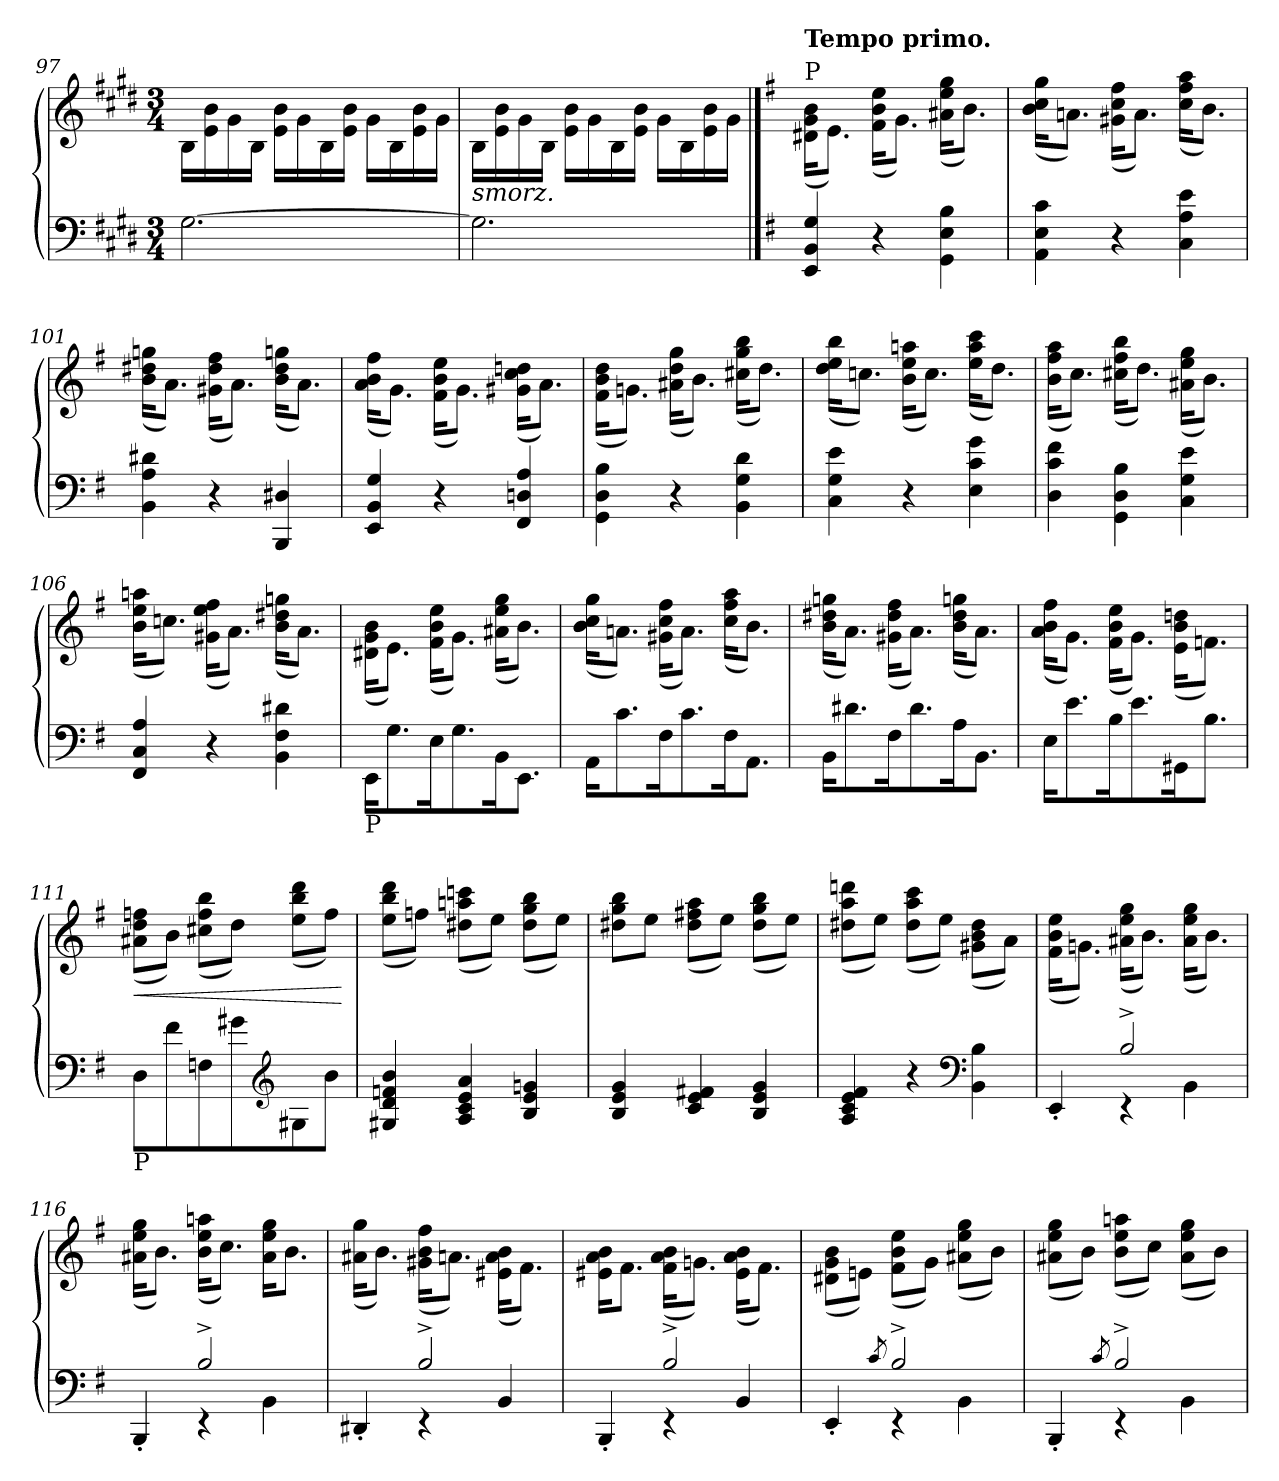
**kern	**kern	**dynam
*part1	*part1	*part1
*staff2	*staff1	*staff1/2
*clefF4	*clefG2	*
*k[f#c#g#d#]	*k[f#c#g#d#]	*
*M3/4	*M3/4	*
=97	=97	=97
*	*^	*
[2.G#\	2.ryy	16B\LL	.
.	.	16e\ 16b\	.
.	.	16g#\	.
.	.	16B\JJ	.
.	.	16e\ 16b\LL	.
.	.	16g#\	.
.	.	16B\	.
.	.	16e\ 16b\JJ	.
.	.	16g#\LL	.
.	.	16B\	.
.	.	16e\ 16b\	.
.	.	16g#\JJ	.
!!LO:PB:g=z	!!
=98	=98	=98	=98
!	!LO:TX:b:i:t=smorz.	!	!
2.G#\]	2.ryy	16B\LL	.
.	.	16e\ 16b\	.
.	.	16g#\	.
.	.	16B\JJ	.
.	.	16e\ 16b\LL	.
.	.	16g#\	.
.	.	16B\	.
.	.	16e\ 16b\JJ	.
.	.	16g#\LL	.
.	.	16B\	.
.	.	16e\ 16b\	.
.	.	16g#\JJ	.
==99	==99	==99	==99
*k[f#]	*k[f#]	*	*
!	!LO:TX:a:B:t=Tempo primo.	!	!
!	!LO:TX:a:t=P	!	!
4EE/ 4BB/ 4G/	2.ryy	(<16d#X\ 16g\ 16b\KL	.
.	.	8.e\J)	.
4r	.	(<16f#\ 16b\ 16ee\KL	.
.	.	8.g\J)	.
4GG\ 4E\ 4B\	.	(<16a#X\ 16ee\ 16gg\KL	.
.	.	8.b\J)	.
=100	=100	=100	=100
4AA\ 4E\ 4c\	2.ryy	(<16b\ 16cc\ 16gg\KL	.
.	.	8.an\J)	.
4r	.	(<16g#X\ 16cc\ 16ff#\KL	.
.	.	8.a\J)	.
4C\ 4A\ 4e\	.	(<16cc\ 16ff#\ 16aa\KL	.
.	.	8.b\J)	.
=101	=101	=101	=101
4BB\ 4A\ 4d#X\	2.ryy	(<16b\ 16dd#X\ 16ggn\KL	.
.	.	8.a\J)	.
4r	.	(<16g#X\ 16dd#\ 16ff#\KL	.
.	.	8.a\J)	.
4BBB/ 4D#X/	.	(<16b\ 16dd#\ 16ggn\KL	.
.	.	8.a\J)	.
!!LO:LB:g=z	!!
=102	=102	=102	=102
4EE/ 4BB/ 4G/	2.ryy	(<16a\ 16b\ 16ff#\KL	.
.	.	8.g\J)	.
4r	.	(<16f#\ 16b\ 16ee\KL	.
.	.	8.g\J)	.
4FF#/ 4Dn/ 4A/	.	(<16g#X\ 16cc\ 16ddn\KL	.
.	.	8.a\J)	.
=103	=103	=103	=103
4GG\ 4D\ 4B\	2.ryy	(<16f#\ 16b\ 16dd\KL	.
.	.	8.gn\J)	.
4r	.	(<16a#X\ 16dd\ 16gg\KL	.
.	.	8.b\J)	.
4BB\ 4G\ 4d\	.	(<16cc#X\ 16gg\ 16bb\KL	.
.	.	8.dd\J)	.
=104	=104	=104	=104
4C\ 4G\ 4e\	2.ryy	(<16dd\ 16ee\ 16bb\KL	.
.	.	8.ccn\J)	.
4r	.	(<16b\ 16ee\ 16aan\KL	.
.	.	8.cc\J)	.
4E\ 4c\ 4g\	.	(<16ee\ 16aa\ 16ccc\KL	.
.	.	8.dd\J)	.
=105	=105	=105	=105
4D\ 4c\ 4f#\	2.ryy	(<16b\ 16ff#\ 16aa\KL	.
.	.	8.cc\J)	.
4GG\ 4D\ 4B\	.	(<16cc#X\ 16ff#\ 16bb\KL	.
.	.	8.dd\J)	.
4C\ 4G\ 4e\	.	(<16a#X\ 16ee\ 16gg\KL	.
.	.	8.b\J)	.
!!LO:LB:g=z	!!
=106	=106	=106	=106
4FF#/ 4C/ 4A/	2.ryy	(<16b\ 16ee\ 16aan\KL	.
.	.	8.ccn\J)	.
4r	.	(<16g#X\ 16ee\ 16ff#\KL	.
.	.	8.a\J)	.
4BB\ 4F#\ 4d#X\	.	(<16b\ 16dd#X\ 16ggn\KL	.
.	.	8.a\J)	.
=107	=107	=107	=107
!LO:TX:b:t=P	!	!	!
16EE\KL	2.ryy	(<16d#X\ 16g\ 16b\KL	.
8.G\	.	8.e\J)	.
16E\K	.	(<16f#\ 16b\ 16ee\KL	.
8.G\	.	8.g\J)	.
16BB\K	.	(<16a#X\ 16ee\ 16gg\KL	.
8.EE\J	.	8.b\J)	.
=108	=108	=108	=108
16AA\KL	2.ryy	(<16b\ 16cc\ 16gg\KL	.
8.c\	.	8.an\J)	.
16F#\K	.	(<16g#X\ 16cc\ 16ff#\KL	.
8.c\	.	8.a\J)	.
16F#\K	.	(<16cc\ 16ff#\ 16aa\KL	.
8.AA\J	.	8.b\J)	.
=109	=109	=109	=109
16BB\KL	2.ryy	(<16b\ 16dd#X\ 16ggn\KL	.
8.d#X\	.	8.a\J)	.
16F#\K	.	(<16g#X\ 16dd#\ 16ff#\KL	.
8.d#\	.	8.a\J)	.
16A\K	.	(<16b\ 16dd#\ 16ggn\KL	.
8.BB\J	.	8.a\J)	.
!!LO:LB:g=z	!!
=110	=110	=110	=110
16E\KL	2.ryy	(<16a\ 16b\ 16ff#\KL	.
8.e\	.	8.g\J)	.
16B\K	.	(<16f#\ 16b\ 16ee\KL	.
8.e\	.	8.g\J)	.
16GG#X\K	.	(<16e\ 16b\ 16ddn\KL	.
8.B\J	.	8.fn\J)	.
=111	=111	=111	=111
!LO:TX:b:t=P	!	!	!
!	!	!	!LO:HP:b
8D\L	2.ryy	(<8a#X\ 8dd\ 8ffn\L	<
8f#\	.	8b\J)	.
8Fn\	.	(<8cc#X\ 8ff\ 8bb\L	.
8g#X\	.	8dd\J)	.
*clefG2	*	*	*
8G#X\	.	(<8ee\ 8bb\ 8ddd\L	.
8b\J	.	8ff\J)	.
*	*v	*v	*
.	.	[
=112	=112	=112
*	*^	*
*	*	*^	*
(>4G#X/ 4d/ 4fn/ 4b/	2.ryy	(<8ee\ 8bb\ 8ddd\L	8ryy	.
.	.	8ffn\J)	16ryy	.
.	.	.	16ryy	.
4A/ 4c/ 4e/ 4a/	.	(<8dd#X\ 8aan\ 8cccn\L	4ryy	.
.	.	8ee\J)	.	.
4B/ 4e/ 4gn/	.	(<8dd#\ 8gg\ 8bb\L	4ryy	.
.	.	8ee\J)	.	.
=113	=113	=113	=113	=113
4B/ 4e/ 4g/	2.ryy	8dd#X\ 8gg\ 8bb\L	8ryy	.
.	.	8ee\J)	16ryy	.
.	.	.	16ryy	.
4c/ 4e/ 4f#X/	.	(<8dd#\ 8ff#X\ 8aa\L	4ryy	.
.	.	8ee\J)	.	.
4B/ 4e/ 4g/	.	(<8dd#\ 8gg\ 8bb\L	4ryy	.
.	.	8ee\J)	.	.
*	*	*v	*v	*
=114	=114	=114	=114
4A/ 4c/ 4e/ 4f#/	2.ryy	(<8dd#X\ 8aa\ 8dddn\L	.
.	.	8ee\J)	.
4r	.	(<8dd#\ 8aa\ 8ccc\L	.
.	.	8ee\J)	.
*clefF4	*	*	*
4BB\ 4B\	.	(<8g#X\ 8b\ 8dd#\L	.
.	.	8a\J)	.
!!LO:LB:g=z	!!
=115	=115	=115	=115
*^	*	*	*
4rcyy	4EE'/	2.ryy	(<16f#\ 16b\ 16ee\KL	.
.	.	.	8.gn\J)	.
2B^/	4r	.	(<16a#X\ 16ee\ 16gg\KL	.
.	.	.	8.b\J)	.
.	4BB\	.	(<16a#\ 16ee\ 16gg\KL	.
.	.	.	8.b\J)	.
=116	=116	=116	=116	=116
4rcyy	4BBB'/	2.ryy	(<16a#X\ 16ee\ 16gg\KL	.
.	.	.	8.b\J)	.
2B^/	4r	.	(<16b\ 16ee\ 16aan\KL	.
.	.	.	8.cc\J)	.
.	4BB\	.	16a#\ 16ee\ 16gg\KL	.
.	.	.	8.b\J	.
=117	=117	=117	=117	=117
4reyy	4DD#X'/	2.ryy	(<16a#X\ 16gg\KL	.
.	.	.	8.b\J)	.
2B^/	4r	.	(<16g#X\ 16b\ 16ff#\KL	.
.	.	.	8.an\J)	.
.	4BB/	.	(<16e#X\ 16a\ 16b\KL	.
.	.	.	8.f#\J)	.
=118	=118	=118	=118	=118
4reyy	4BBB'/	2.ryy	16e#X\ 16a\ 16b\KL	.
.	.	.	8.f#\J	.
2B^/	4r	.	(<16f#\ 16a\ 16b\KL	.
.	.	.	8.gn\J)	.
.	4BB/	.	(<16e#\ 16a\ 16b\KL	.
.	.	.	8.f#\J)	.
=119	=119	=119	=119	=119
4rcyy	4EE'/	2.ryy	(<8d#X\ 8g\ 8b\L	.
.	.	.	8en\J)	.
8qc/	.	.	.	.
2B^/	4r	.	(<8f#\ 8b\ 8ee\L	.
.	.	.	8g\J)	.
.	4BB\	.	(<8a#X\ 8ee\ 8gg\L	.
.	.	.	8b\J)	.
!!LO:PB:g=z	!!
=120	=120	=120	=120	=120
4reyy	4BBB'/	2.ryy	(<8a#X\ 8ee\ 8gg\L	.
.	.	.	8b\J)	.
8qc/	.	.	.	.
2B^/	4r	.	(<8b\ 8ee\ 8aan\L	.
.	.	.	8cc\J)	.
.	4BB\	.	(<8a#\ 8ee\ 8gg\L	.
.	.	.	8b\J)	.
*v	*v	*	*	*
*	*v	*v	*
=	=	=
*-	*-	*-
